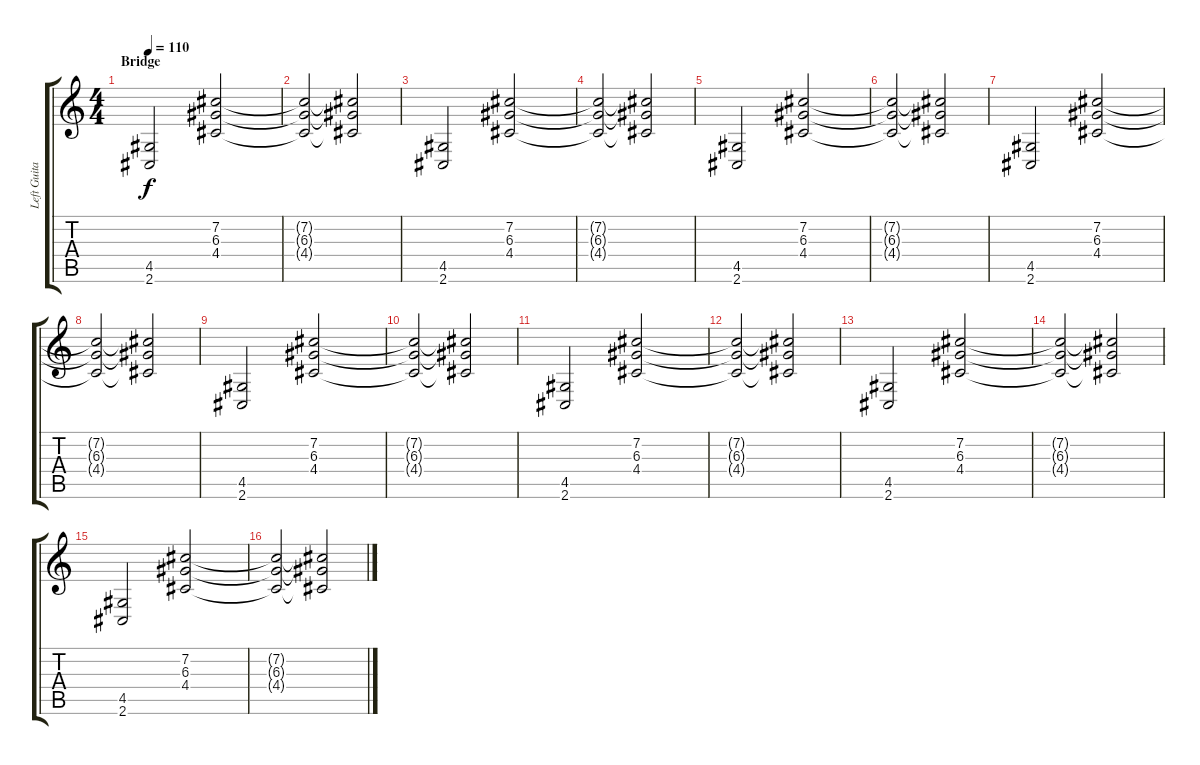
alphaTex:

\track ("Left Guitar" "Left Guita") {instrument distortionguitar}
\staff {score tabs}
\tuning (B3 Gb3 D3 A2 E2 B1) {hide}
\ts (4 4)
\section ("" "Bridge")
\tempo 110
\clef g2
\ks c
(4.5 2.6).2{dy f} (7.2 6.3 4.4).2 |
(7.2{t} 6.3{t} 4.4{t}).2 (7.2{t} 6.3{t} 4.4{t}).2 |
(4.5 2.6).2 (7.2 6.3 4.4).2 |
(7.2{t} 6.3{t} 4.4{t}).2 (7.2{t} 6.3{t} 4.4{t}).2 |
(4.5 2.6).2 (7.2 6.3 4.4).2 |
(7.2{t} 6.3{t} 4.4{t}).2 (7.2{t} 6.3{t} 4.4{t}).2 |
(4.5 2.6).2 (7.2 6.3 4.4).2 |
(7.2{t} 6.3{t} 4.4{t}).2 (7.2{t} 6.3{t} 4.4{t}).2 |
(4.5 2.6).2 (7.2 6.3 4.4).2 |
(7.2{t} 6.3{t} 4.4{t}).2 (7.2{t} 6.3{t} 4.4{t}).2 |
(4.5 2.6).2 (7.2 6.3 4.4).2 |
(7.2{t} 6.3{t} 4.4{t}).2 (7.2{t} 6.3{t} 4.4{t}).2 |
(4.5 2.6).2 (7.2 6.3 4.4).2 |
(7.2{t} 6.3{t} 4.4{t}).2 (7.2{t} 6.3{t} 4.4{t}).2 |
(4.5 2.6).2 (7.2 6.3 4.4).2 |
(7.2{t} 6.3{t} 4.4{t}).2 (7.2{t} 6.3{t} 4.4{t}).2
